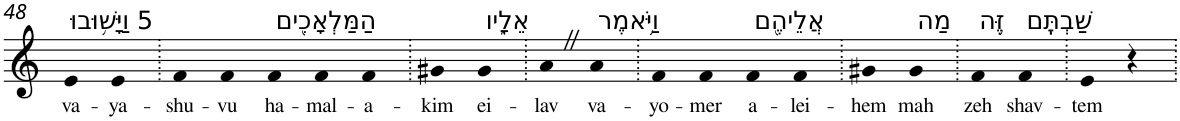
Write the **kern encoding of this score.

**kern	**text
*part1	*part1
*staff1	*staff1
*I"Piano	*
*I'Pno	*
!!LO:PB:g=z
*clefG2	*
*k[]	*
=48	=48
!LO:TX:a:t=5 וַיָּשׁ֥וּבוּ	!
!	!LO:LY:b
4e	va-
!	!LO:LY:b
4e	-ya-
=49.	=49.
!	!LO:LY:b
4f	-shu-
!	!LO:LY:b
4f	-vu
!LO:TX:a:t=הַמַּלְאָכִ֖ים	!
!	!LO:LY:b
4f	ha-
!	!LO:LY:b
4f	-mal-
!	!LO:LY:b
4f	-a-
=50.	=50.
!	!LO:LY:b
4g#X	-kim
!LO:TX:a:t=אֵלָ֑יו	!
!	!LO:LY:b
4g#	ei-
=51.	=51.
!	!LO:LY:b
4aZ	-lav
!LO:TX:a:t=וַיֹּ֥אמֶר	!
!	!LO:LY:b
4a	va-
=52.	=52.
!	!LO:LY:b
4f	-yo-
!	!LO:LY:b
4f	-mer
!LO:TX:a:t=אֲלֵיהֶ֖ם	!
!	!LO:LY:b
4f	a-
!	!LO:LY:b
4f	-lei-
=53.	=53.
!	!LO:LY:b
4g#X	-hem
!LO:TX:a:t=מַה	!
!	!LO:LY:b
4g#	mah
=54.	=54.
!LO:TX:a:t=זֶּ֥ה	!
!	!LO:LY:b
4f	zeh
!LO:TX:a:t=שַׁבְתֶּֽם	!
!	!LO:LY:b
4f	shav-
=55.	=55.
!	!LO:LY:b
4e	-tem
4r	.
=.	=.
*-	*-
